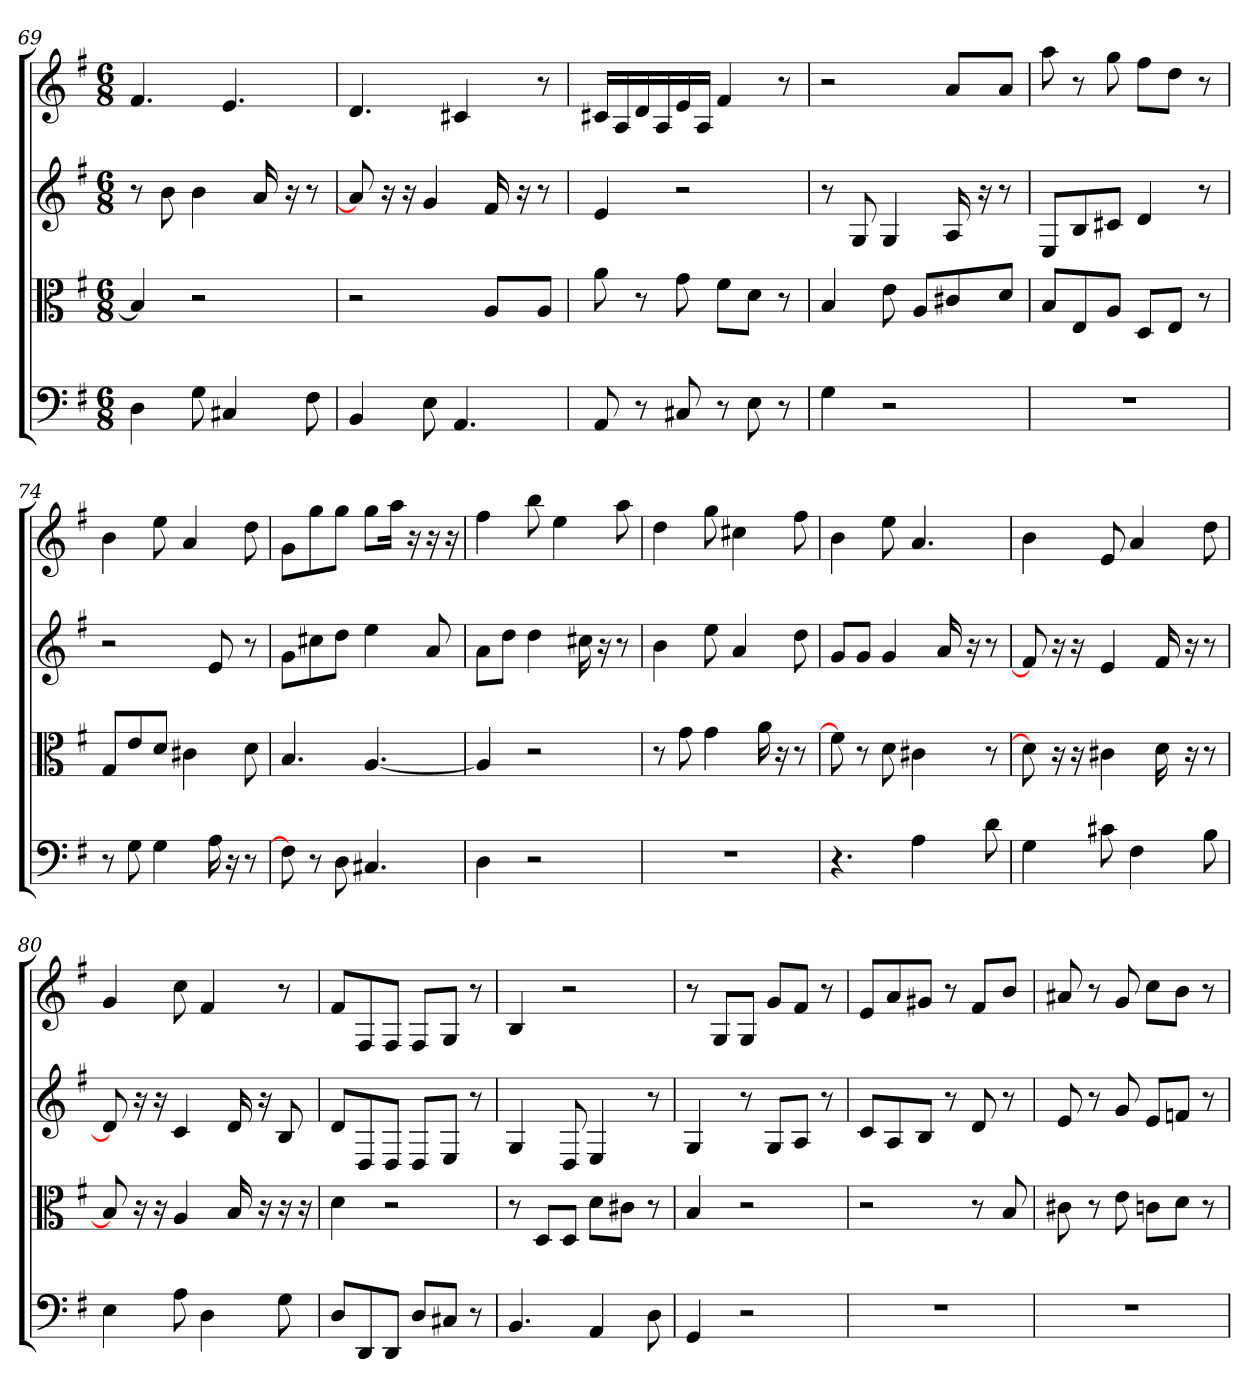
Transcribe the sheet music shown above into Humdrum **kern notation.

**kern	**kern	**kern	**kern
*part4	*part3	*part2	*part1
*staff4	*staff3	*staff2	*staff1
*clefF4	*clefC3	*clefG2	*clefG2
*k[f#]	*k[f#]	*k[f#]	*k[f#]
*G:	*G:	*G:	*G:
*M6/8	*M6/8	*M6/8	*M6/8
=69	=69	=69	=69
4D	4B]	8r	4.f#
.	.	8b	.
8G	2r	4b	.
4C#X	.	.	4.e
.	.	16a	.
.	.	16r	.
8F#	.	8r	.
=70	=70	=70	=70
4BB	2r	8a]	4.d
.	.	16r	.
.	.	16r	.
8E	.	4g	.
4.AA	.	.	4c#X
.	8A/L	16f#	.
.	.	16r	.
.	8A/J	8r	8r
=71	=71	=71	=71
8AA	8a	4e	16c#X/LL
.	.	.	16A/
8r	8r	.	16d/
.	.	.	16A/
8C#X	8g	2r	16e/
.	.	.	16A/JJ
8r	8f#\L	.	4f#
8E	8d\J	.	.
8r	8r	.	8r
=72	=72	=72	=72
4G	4B	8r	2r
.	.	8G	.
2r	8e	4G	.
.	8A/L	.	.
.	8c#X/	16A	8a/L
.	.	16r	.
.	8d/J	8r	8a/J
=73	=73	=73	=73
2.r	8B/L	8E/L	8aa
.	8E/	8B/	8r
.	8A/J	8c#X/J	8gg
.	8D/L	4d	8ff#\L
.	8E/J	.	8dd\J
.	8r	8r	8r
=74	=74	=74	=74
8r	8G/L	2r	4b
8G	8e/	.	.
4G	8d/J	.	8ee
.	4c#X	.	4a
16A	.	8e	.
16r	.	.	.
8r	8d	8r	8dd
=75	=75	=75	=75
8F#]	4.B	8g\L	8g\L
8r	.	8cc#X\	8gg\
8D	.	8dd\J	8gg\J
4.C#X	[4.A	4ee	8gg\L
.	.	.	16aa\Jk
.	.	.	16r
.	.	8a	16r
.	.	.	16r
=76	=76	=76	=76
4D	4A]	8a\L	4ff#
.	.	8dd\J	.
2r	2r	4dd	8bb
.	.	.	4ee
.	.	16cc#X	.
.	.	16r	.
.	.	8r	8aa
=77	=77	=77	=77
2.r	8r	4b	4dd
.	8g	.	.
.	4g	8ee	8gg
.	.	4a	4cc#X
.	16a	.	.
.	16r	.	.
.	8r	8dd	8ff#
=78	=78	=78	=78
4.r	8f#]	8g/L	4b
.	8r	8g/J	.
.	8d	4g	8ee
4A	4c#X	.	4.a
.	.	16a	.
.	.	16r	.
8d	8r	8r	.
=79	=79	=79	=79
4G	8d]	8f#]	4b
.	16r	16r	.
.	16r	16r	.
8c#X	4c#X	4e	8e
4F#	.	.	4a
.	16d	16f#	.
.	16r	16r	.
8B	8r	8r	8dd
=80	=80	=80	=80
4E	8B]	8d]	4g
.	16r	16r	.
.	16r	16r	.
8A	4A	4c	8cc
4D	.	.	4f#
.	16B	16d	.
.	16r	16r	.
8G	16r	8B	8r
.	16r	.	.
=81	=81	=81	=81
8D/L	4d	8d/L	8f#/L
8DD/	.	8D/	8F#/
8DD/J	2r	8D/J	8F#/J
8D/L	.	8D/L	8F#/L
8C#X/J	.	8E/J	8G/J
8r	.	8r	8r
=82	=82	=82	=82
4.BB	8r	4G	4B
.	8D/L	.	.
.	8D/J	8D	2r
4AA	8d\L	4E	.
.	8c#X\J	.	.
8D	8r	8r	.
=83	=83	=83	=83
4GG	4B	4G	8r
.	.	.	8G/L
2r	2r	8r	8G/J
.	.	8G/L	8g/L
.	.	8A/J	8f#/J
.	.	8r	8r
=84	=84	=84	=84
2.r	2r	8c/L	8e/L
.	.	8A/	8a/
.	.	8B/J	8g#X/J
.	.	8r	8r
.	8r	8d	8f#/L
.	8B	8r	8b/J
=85	=85	=85	=85
2.r	8c#X	8e	8a#X
.	8r	8r	8r
.	8e	8g	8g
.	8cn\L	8e/L	8cc\L
.	8d\J	8fn/J	8b\J
.	8r	8r	8r
=	=	=	=
*-	*-	*-	*-
